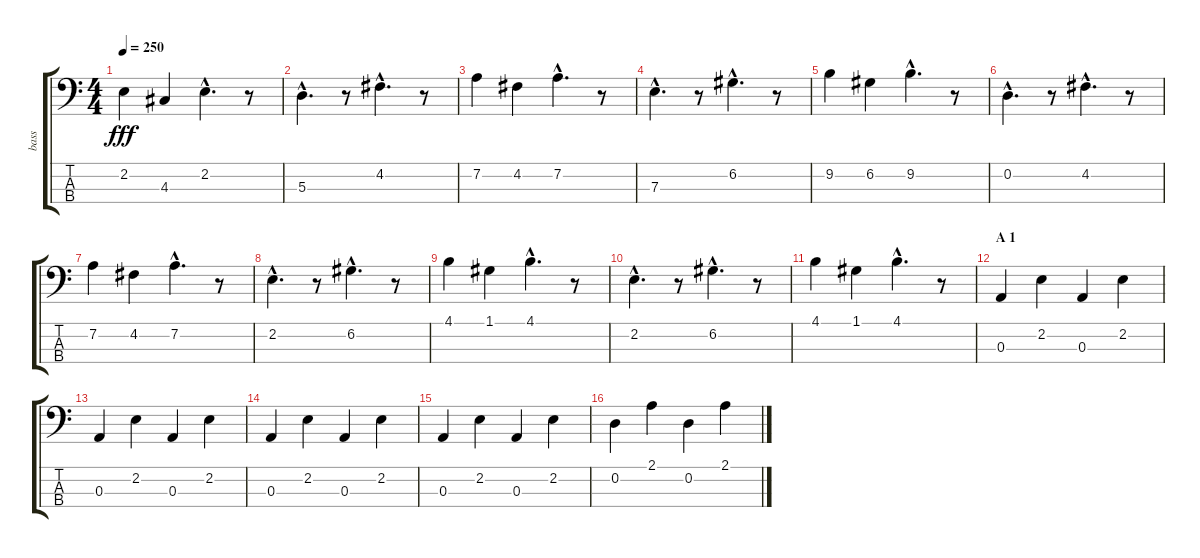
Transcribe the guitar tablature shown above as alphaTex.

\track ("bass" "bass") {instrument electricguitarmuted}
\staff {score tabs}
\tuning (G2 D2 A1 E1) {hide}
\ts (4 4)
\tempo 250
\clef f4
\ks c
2.2.4{dy fff} 4.3.4 2.2{hac}.4{d} r.8 |
5.3{hac}.4{d} r.8 4.2{hac}.4{d} r.8 |
7.2.4 4.2.4 7.2{hac}.4{d} r.8 |
7.3{hac}.4{d} r.8 6.2{hac}.4{d} r.8 |
9.2.4 6.2.4 9.2{hac}.4{d} r.8 |
0.2{hac}.4{d} r.8 4.2{hac}.4{d} r.8 |
7.2.4 4.2.4 7.2{hac}.4{d} r.8 |
2.2{hac}.4{d} r.8 6.2{hac}.4{d} r.8 |
4.1.4 1.1.4 4.1{hac}.4{d} r.8 |
2.2{hac}.4{d} r.8 6.2{hac}.4{d} r.8 |
4.1.4 1.1.4 4.1{hac}.4{d} r.8 |
\section ("" "A 1")
0.3.4 2.2.4 0.3.4 2.2.4 |
0.3.4 2.2.4 0.3.4 2.2.4 |
0.3.4 2.2.4 0.3.4 2.2.4 |
0.3.4 2.2.4 0.3.4 2.2.4 |
0.2.4 2.1.4 0.2.4 2.1.4
